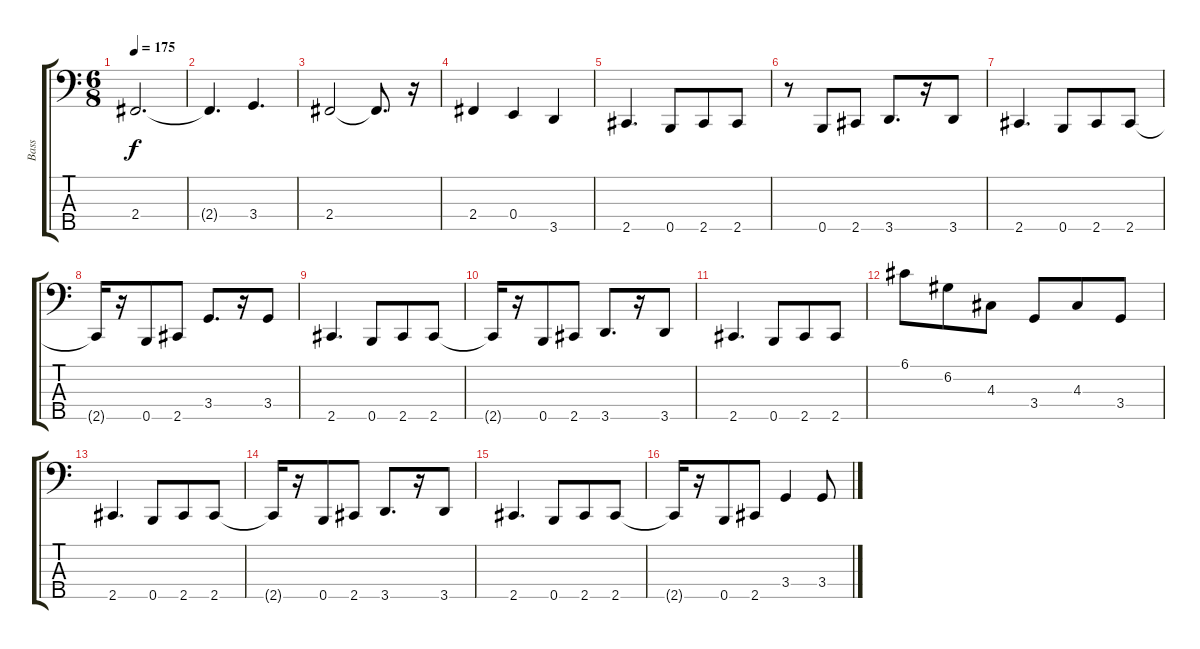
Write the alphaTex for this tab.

\track ("Bass" "Bass") {instrument electricbassfinger}
\staff {score tabs}
\tuning (G2 D2 A1 E1 B0) {hide}
\ts (6 8)
\tempo 175
\clef f4
\ks c
2.4.2{d dy f} |
2.4{t}.4{d} 3.4.4{d} |
2.4.2 2.4{t}.8{d} r.16 |
2.4.4 0.4.4 3.5.4 |
2.5.4{d} 0.5.8 2.5.8 2.5.8 |
r.8 0.5.8 2.5.8 3.5.8{d} r.16 3.5.8 |
2.5.4{d} 0.5.8 2.5.8 2.5.8 |
2.5{t}.16 r.16 0.5.8 2.5.8 3.4.8{d} r.16 3.4.8 |
2.5.4{d} 0.5.8 2.5.8 2.5.8 |
2.5{t}.16 r.16 0.5.8 2.5.8 3.5.8{d} r.16 3.5.8 |
2.5.4{d} 0.5.8 2.5.8 2.5.8 |
6.1.8 6.2.8 4.3.8 3.4.8 4.3.8 3.4.8 |
2.5.4{d} 0.5.8 2.5.8 2.5.8 |
2.5{t}.16 r.16 0.5.8 2.5.8 3.5.8{d} r.16 3.5.8 |
2.5.4{d} 0.5.8 2.5.8 2.5.8 |
2.5{t}.16 r.16 0.5.8 2.5.8 3.4.4 3.4.8
